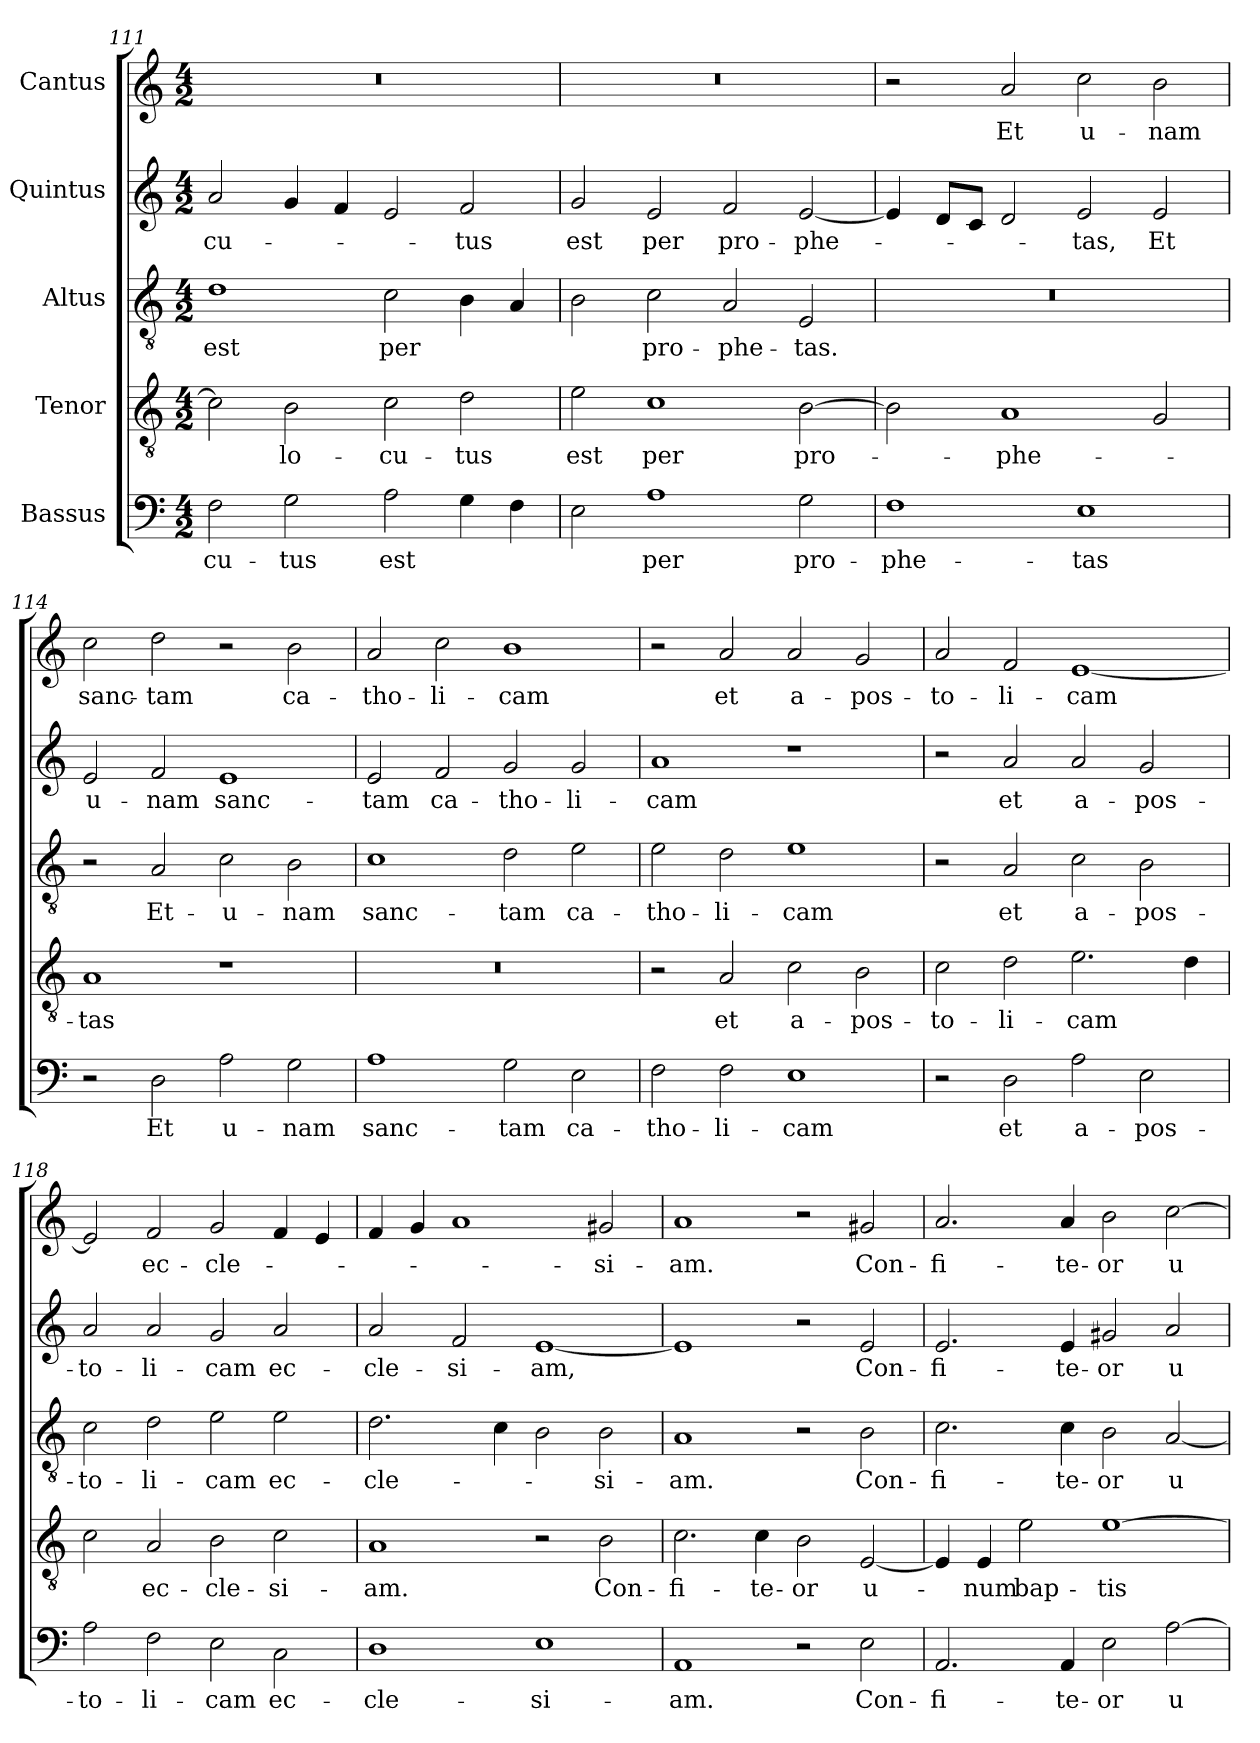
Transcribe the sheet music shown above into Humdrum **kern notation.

**kern	**text	**kern	**text	**kern	**text	**kern	**text	**kern	**text
*part5	*part5	*part4	*part4	*part3	*part3	*part2	*part2	*part1	*part1
*staff5	*staff5	*staff4	*staff4	*staff3	*staff3	*staff2	*staff2	*staff1	*staff1
*I"Bassus	*	*I"Tenor	*	*I"Altus	*	*I"Quintus	*	*I"Cantus	*
*clefF4	*	*clefGv2	*	*clefGv2	*	*clefG2	*	*clefG2	*
*k[]	*	*k[]	*	*k[]	*	*k[]	*	*k[]	*
*M4/2	*	*M4/2	*	*M4/2	*	*M4/2	*	*M4/2	*
=111	=111	=111	=111	=111	=111	=111	=111	=111	=111
2F\	-cu-	2c\]	.	1d\	est	2a/	-cu-	0r	.
2G\	-tus	2B\	lo-	.	.	4g/	.	.	.
.	.	.	.	.	.	4f/	.	.	.
2A\	est	2c\	-cu-	2c\	per	2e/	.	.	.
4G\	.	2d\	-tus	4B\	.	2f/	-tus	.	.
4F\	.	.	.	4A/	.	.	.	.	.
=112	=112	=112	=112	=112	=112	=112	=112	=112	=112
2E\	.	2e\	est	2B\	.	2g/	est	0r	.
1A\	per	1c\	per	2c\	pro-	2e/	per	.	.
.	.	.	.	2A/	-phe-	2f/	pro-	.	.
2G\	pro-	[2B\	pro-	2E/	-tas.	[2e/	-phe-	.	.
=113	=113	=113	=113	=113	=113	=113	=113	=113	=113
1F\	-phe-	2B\]	.	0r	.	4e/]	.	2r	.
.	.	.	.	.	.	8d/L	.	.	.
.	.	.	.	.	.	8c/J	.	.	.
.	.	1A/	-phe-	.	.	2d/	.	2a/	Et
1E\	-tas	.	.	.	.	2e/	-tas,	2cc\	u-
.	.	2G/	.	.	.	2e/	Et	2b\	-nam
=114	=114	=114	=114	=114	=114	=114	=114	=114	=114
2r	.	1A/	-tas	2r	.	2e/	u-	2cc\	sanc-
2D\	Et	.	.	2A/	Et-	2f/	-nam	2dd\	-tam
2A\	u-	1r	.	2c\	-u-	1e/	sanc-	2r	.
2G\	-nam	.	.	2B\	-nam	.	.	2b\	ca-
=115	=115	=115	=115	=115	=115	=115	=115	=115	=115
1A\	sanc-	0r	.	1c\	sanc-	2e/	-tam	2a/	-tho-
.	.	.	.	.	.	2f/	ca-	2cc\	-li-
2G\	-tam	.	.	2d\	-tam	2g/	-tho-	1b\	-cam
2E\	ca-	.	.	2e\	ca-	2g/	-li-	.	.
=116	=116	=116	=116	=116	=116	=116	=116	=116	=116
2F\	-tho-	2r	.	2e\	-tho-	1a/	-cam	2r	.
2F\	-li-	2A/	et	2d\	-li-	.	.	2a/	et
1E\	-cam	2c\	a-	1e\	-cam	1r	.	2a/	a-
.	.	2B\	-pos-	.	.	.	.	2g/	-pos-
=117	=117	=117	=117	=117	=117	=117	=117	=117	=117
2r	.	2c\	-to-	2r	.	2r	.	2a/	-to-
2D\	et	2d\	-li-	2A/	et	2a/	et	2f/	-li-
2A\	a-	2.e\	-cam	2c\	a-	2a/	a-	[1e/	-cam
2E\	-pos-	.	.	2B\	-pos-	2g/	-pos-	.	.
.	.	4d\	.	.	.	.	.	.	.
=118	=118	=118	=118	=118	=118	=118	=118	=118	=118
2A\	-to-	2c\	.	2c\	-to-	2a/	-to-	2e/]	.
2F\	-li-	2A/	ec-	2d\	-li-	2a/	-li-	2f/	ec-
2E\	-cam	2B\	-cle-	2e\	-cam	2g/	-cam	2g/	-cle-
2C\	ec-	2c\	-si-	2e\	ec-	2a/	ec-	4f/	.
.	.	.	.	.	.	.	.	4e/	.
=119	=119	=119	=119	=119	=119	=119	=119	=119	=119
1D\	-cle-	1A/	-am.	2.d\	-cle-	2a/	-cle-	4f/	.
.	.	.	.	.	.	.	.	4g/	.
.	.	.	.	.	.	2f/	-si-	1a/	.
.	.	.	.	4c\	.	.	.	.	.
1E\	-si-	2r	.	2B\	.	[1e/	-am,	.	.
.	.	2B\	Con-	2B\	-si-	.	.	2g#X/	-si-
=120	=120	=120	=120	=120	=120	=120	=120	=120	=120
1AA/	-am.	2.c\	-fi-	1A/	-am.	1e/]	.	1a/	-am.
.	.	4c\	-te-	.	.	.	.	.	.
2r	.	2B\	-or	2r	.	2r	.	2r	.
2E\	Con-	[2E/	u-	2B\	Con-	2e/	Con-	2g#X/	Con-
=121	=121	=121	=121	=121	=121	=121	=121	=121	=121
2.AA/	-fi-	4E/]	.	2.c\	-fi-	2.e/	-fi-	2.a/	-fi-
.	.	4E/	-num	.	.	.	.	.	.
.	.	2e\	bap-	.	.	.	.	.	.
4AA/	-te-	.	.	4c\	-te-	4e/	-te-	4a/	-te-
2E\	-or	[1e\	-tis-	2B\	-or	2g#X/	-or	2b\	-or
[2A\	u	.	.	[2A/	u-	2a/	u-	[2cc\	u-
=	=	=	=	=	=	=	=	=	=
*-	*-	*-	*-	*-	*-	*-	*-	*-	*-
